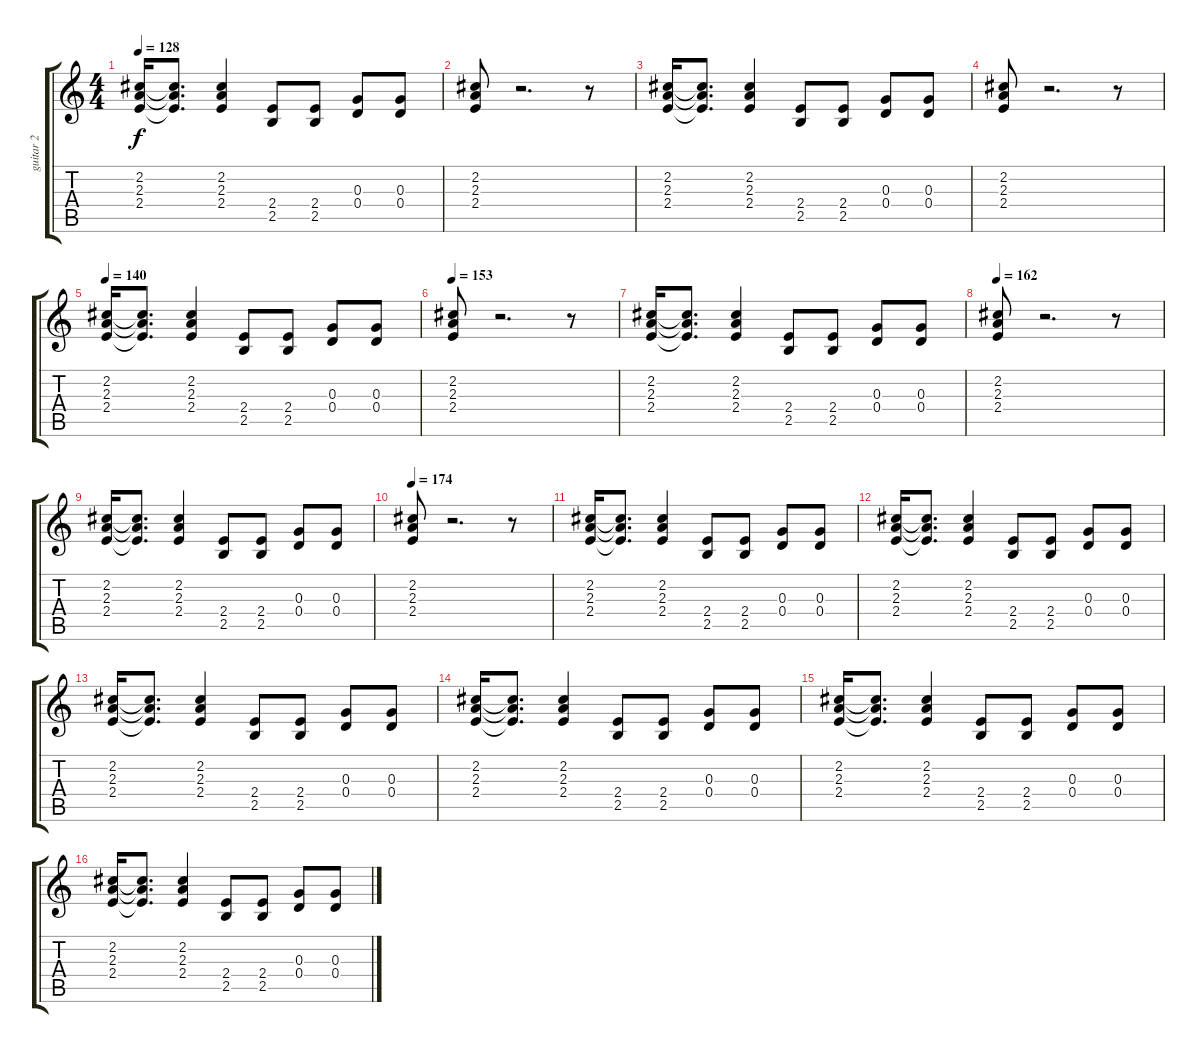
\track ("guitar 2" "guitar 2") {instrument distortionguitar}
\staff {score tabs}
\tuning (E4 B3 G3 D3 A2 E2) {hide}
\ts (4 4)
\tempo 128
\clef g2
\ks c
(2.2 2.3 2.4).16{dy f} (2.2{t} 2.3{t} 2.4{t}).8{d} (2.2 2.3 2.4).4 (2.4 2.5).8 (2.4 2.5).8 (0.3 0.4).8 (0.3 0.4).8 |
(2.2 2.3 2.4).8 r.2{d} r.8 |
(2.2 2.3 2.4).16 (2.2{t} 2.3{t} 2.4{t}).8{d} (2.2 2.3 2.4).4 (2.4 2.5).8 (2.4 2.5).8 (0.3 0.4).8 (0.3 0.4).8 |
(2.2 2.3 2.4).8 r.2{d} r.8 |
\tempo 140
(2.2 2.3 2.4).16 (2.2{t} 2.3{t} 2.4{t}).8{d} (2.2 2.3 2.4).4 (2.4 2.5).8 (2.4 2.5).8 (0.3 0.4).8 (0.3 0.4).8 |
\tempo 153
(2.2 2.3 2.4).8 r.2{d} r.8 |
(2.2 2.3 2.4).16 (2.2{t} 2.3{t} 2.4{t}).8{d} (2.2 2.3 2.4).4 (2.4 2.5).8 (2.4 2.5).8 (0.3 0.4).8 (0.3 0.4).8 |
\tempo 162
(2.2 2.3 2.4).8 r.2{d} r.8 |
(2.2 2.3 2.4).16 (2.2{t} 2.3{t} 2.4{t}).8{d} (2.2 2.3 2.4).4 (2.4 2.5).8 (2.4 2.5).8 (0.3 0.4).8 (0.3 0.4).8 |
\tempo 174
(2.2 2.3 2.4).8 r.2{d} r.8 |
(2.2 2.3 2.4).16 (2.2{t} 2.3{t} 2.4{t}).8{d} (2.2 2.3 2.4).4 (2.4 2.5).8 (2.4 2.5).8 (0.3 0.4).8 (0.3 0.4).8 |
(2.2 2.3 2.4).16 (2.2{t} 2.3{t} 2.4{t}).8{d} (2.2 2.3 2.4).4 (2.4 2.5).8 (2.4 2.5).8 (0.3 0.4).8 (0.3 0.4).8 |
(2.2 2.3 2.4).16 (2.2{t} 2.3{t} 2.4{t}).8{d} (2.2 2.3 2.4).4 (2.4 2.5).8 (2.4 2.5).8 (0.3 0.4).8 (0.3 0.4).8 |
(2.2 2.3 2.4).16 (2.2{t} 2.3{t} 2.4{t}).8{d} (2.2 2.3 2.4).4 (2.4 2.5).8 (2.4 2.5).8 (0.3 0.4).8 (0.3 0.4).8 |
(2.2 2.3 2.4).16 (2.2{t} 2.3{t} 2.4{t}).8{d} (2.2 2.3 2.4).4 (2.4 2.5).8 (2.4 2.5).8 (0.3 0.4).8 (0.3 0.4).8 |
(2.2 2.3 2.4).16 (2.2{t} 2.3{t} 2.4{t}).8{d} (2.2 2.3 2.4).4 (2.4 2.5).8 (2.4 2.5).8 (0.3 0.4).8 (0.3 0.4).8
